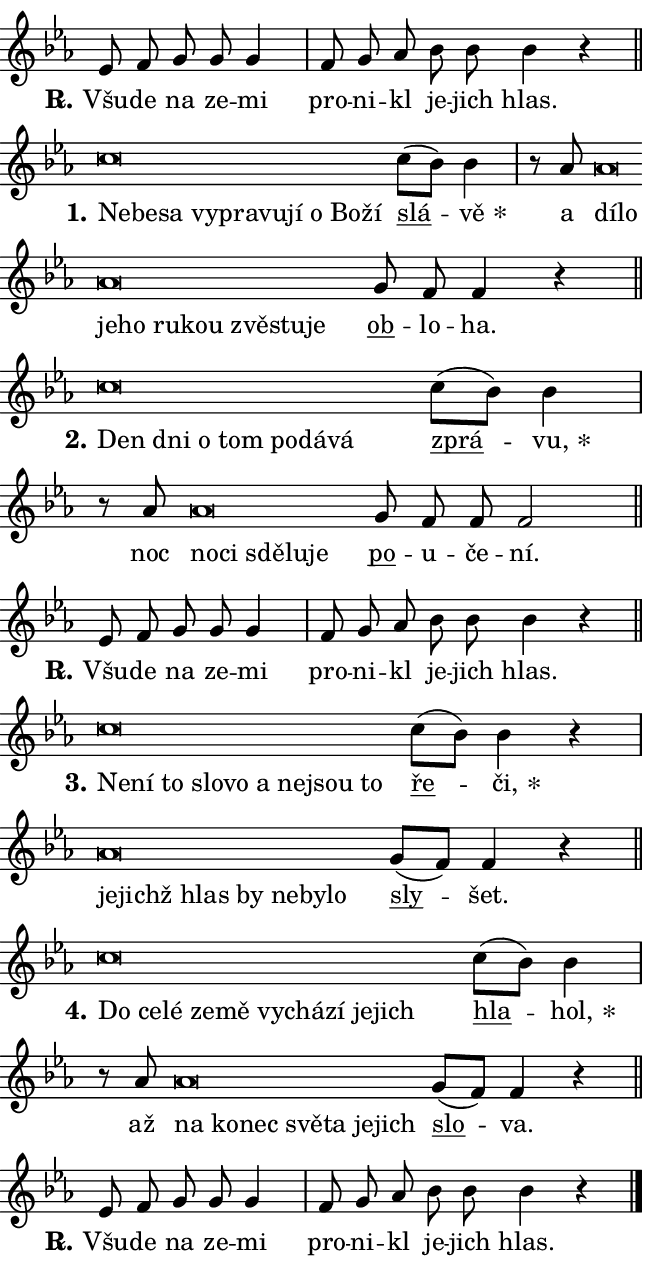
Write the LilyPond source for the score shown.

\version "2.24.0"
\header { tagline = "" }
\paper {
  indent = 0\cm
  top-margin = 0\cm
  right-margin = 0.13\cm % to fit lyric hyphens
  bottom-margin = 0\cm
  left-margin = 0\cm
  paper-width = 11\cm
  page-breaking = #ly:one-page-breaking
  system-system-spacing.basic-distance = #11
  score-system-spacing.basic-distance = #11
  ragged-last = ##f
}


%% Author: Thomas Morley
%% https://lists.gnu.org/archive/html/lilypond-user/2020-05/msg00002.html
#(define (line-position grob)
"Returns position of @var[grob} in current system:
   @code{'start}, if at first time-step
   @code{'end}, if at last time-step
   @code{'middle} otherwise
"
  (let* ((col (ly:item-get-column grob))
         (ln (ly:grob-object col 'left-neighbor))
         (rn (ly:grob-object col 'right-neighbor))
         (col-to-check-left (if (ly:grob? ln) ln col))
         (col-to-check-right (if (ly:grob? rn) rn col))
         (break-dir-left
           (and
             (ly:grob-property col-to-check-left 'non-musical #f)
             (ly:item-break-dir col-to-check-left)))
         (break-dir-right
           (and
             (ly:grob-property col-to-check-right 'non-musical #f)
             (ly:item-break-dir col-to-check-right))))
        (cond ((eqv? 1 break-dir-left) 'start)
              ((eqv? -1 break-dir-right) 'end)
              (else 'middle))))

#(define (tranparent-at-line-position vctor)
  (lambda (grob)
  "Relying on @code{line-position} select the relevant enry from @var{vctor}.
Used to determine transparency,"
    (case (line-position grob)
      ((end) (not (vector-ref vctor 0)))
      ((middle) (not (vector-ref vctor 1)))
      ((start) (not (vector-ref vctor 2))))))

noteHeadBreakVisibility =
#(define-music-function (break-visibility)(vector?)
"Makes @code{NoteHead}s transparent relying on @var{break-visibility}"
#{
  \override NoteHead.transparent =
    #(tranparent-at-line-position break-visibility)
#})

#(define delete-ledgers-for-transparent-note-heads
  (lambda (grob)
    "Reads whether a @code{NoteHead} is transparent.
If so this @code{NoteHead} is removed from @code{'note-heads} from
@var{grob}, which is supposed to be @code{LedgerLineSpanner}.
As a result ledgers are not printed for this @code{NoteHead}"
    (let* ((nhds-array (ly:grob-object grob 'note-heads))
           (nhds-list
             (if (ly:grob-array? nhds-array)
                 (ly:grob-array->list nhds-array)
                 '()))
           ;; Relies on the transparent-property being done before
           ;; Staff.LedgerLineSpanner.after-line-breaking is executed.
           ;; This is fragile ...
           (to-keep
             (remove
               (lambda (nhd)
                 (ly:grob-property nhd 'transparent #f))
               nhds-list)))
      ;; TODO find a better method to iterate over grob-arrays, similiar
      ;; to filter/remove etc for lists
      ;; For now rebuilt from scratch
      (set! (ly:grob-object grob 'note-heads)  '())
      (for-each
        (lambda (nhd)
          (ly:pointer-group-interface::add-grob grob 'note-heads nhd))
        to-keep))))

squashNotes = {
  \override NoteHead.X-extent = #'(-0.2 . 0.2)
  \override NoteHead.Y-extent = #'(-0.75 . 0)
  \override NoteHead.stencil =
    #(lambda (grob)
       (let ((pos (ly:grob-property grob 'staff-position)))
         (begin
           (if (< pos -7) (display "ERROR: Lower brevis then expected\n") (display ""))
           (if (<= pos -6) ly:text-interface::print ly:note-head::print))))
}
unSquashNotes = {
  \revert NoteHead.X-extent
  \revert NoteHead.Y-extent
  \revert NoteHead.stencil
}

hideNotes = \noteHeadBreakVisibility #begin-of-line-visible
unHideNotes = \noteHeadBreakVisibility #all-visible

% work-around for resetting accidentals
% https://lilypond.org/doc/v2.23/Documentation/notation/displaying-rhythms#unmetered-music
cadenzaMeasure = {
  \cadenzaOff
  \partial 1024 s1024
  \cadenzaOn
}

#(define-markup-command (accent layout props text) (markup?)
  "Underline accented syllable"
  (interpret-markup layout props
    #{\markup \override #'(offset . 4.3) \underline { #text }#}))

responsum = \markup \concat {
  "R" \hspace #-1.05 \path #0.1 #'((moveto 0 0.07) (lineto 0.9 0.8)) \hspace #0.05 "."
}

spaceSize = #0.6828661417322834 % exact space size for TeX Gyre Schola

\layout {
  \context {
    \Staff
    \remove "Time_signature_engraver"
    \override LedgerLineSpanner.after-line-breaking = #delete-ledgers-for-transparent-note-heads
  }
  \context {
    \Lyrics {
      \override LyricSpace.minimum-distance = \spaceSize
      \override LyricText.font-name = #"TeX Gyre Schola"
      \override LyricText.font-size = 1
      \override StanzaNumber.font-name = #"TeX Gyre Schola Bold"
      \override StanzaNumber.font-size = 1
    }
  }
  \context {
    \Score 
    \override NoteHead.text =
      #(lambda (grob) 
        (let ((pos (ly:grob-property grob 'staff-position)))
          #{\markup {
            \combine
              \halign #-0.55 \raise #(if (= pos -6) 0 0.5) \override #'(thickness . 2) \draw-line #'(3.2 . 0)
              \musicglyph "noteheads.sM1"
          }#}))
  }
}

% magnetic-lyrics.ily
%
%   written by
%     Jean Abou Samra <jean@abou-samra.fr>
%     Werner Lemberg <wl@gnu.org>
%
%   adapted by
%     Jiri Hon <jiri.hon@gmail.com>
%
% Version 2022-Apr-15

% https://www.mail-archive.com/lilypond-user@gnu.org/msg149350.html

#(define (Left_hyphen_pointer_engraver context)
   "Collect syllable-hyphen-syllable occurrences in lyrics and store
them in properties.  This engraver only looks to the left.  For
example, if the lyrics input is @code{foo -- bar}, it does the
following.

@itemize @bullet
@item
Set the @code{text} property of the @code{LyricHyphen} grob between
@q{foo} and @q{bar} to @code{foo}.

@item
Set the @code{left-hyphen} property of the @code{LyricText} grob with
text @q{foo} to the @code{LyricHyphen} grob between @q{foo} and
@q{bar}.
@end itemize

Use this auxiliary engraver in combination with the
@code{lyric-@/text::@/apply-@/magnetic-@/offset!} hook."
   (let ((hyphen #f)
         (text #f))
     (make-engraver
      (acknowledgers
       ((lyric-syllable-interface engraver grob source-engraver)
        (set! text grob)))
      (end-acknowledgers
       ((lyric-hyphen-interface engraver grob source-engraver)
        ;(when (not (grob::has-interface grob 'lyric-space-interface))
          (set! hyphen grob)));)
      ((stop-translation-timestep engraver)
       (when (and text hyphen)
         (ly:grob-set-object! text 'left-hyphen hyphen))
       (set! text #f)
       (set! hyphen #f)))))

#(define (lyric-text::apply-magnetic-offset! grob)
   "If the space between two syllables is less than the value in
property @code{LyricText@/.details@/.squash-threshold}, move the right
syllable to the left so that it gets concatenated with the left
syllable.

Use this function as a hook for
@code{LyricText@/.after-@/line-@/breaking} if the
@code{Left_@/hyphen_@/pointer_@/engraver} is active."
   (let ((hyphen (ly:grob-object grob 'left-hyphen #f)))
     (when hyphen
       (let ((left-text (ly:spanner-bound hyphen LEFT)))
         (when (grob::has-interface left-text 'lyric-syllable-interface)
           (let* ((common (ly:grob-common-refpoint grob left-text X))
                  (this-x-ext (ly:grob-extent grob common X))
                  (left-x-ext
                   (begin
                     ;; Trigger magnetism for left-text.
                     (ly:grob-property left-text 'after-line-breaking)
                     (ly:grob-extent left-text common X)))
                  ;; `delta` is the gap width between two syllables.
                  (delta (- (interval-start this-x-ext)
                            (interval-end left-x-ext)))
                  (details (ly:grob-property grob 'details))
                  (threshold (assoc-get 'squash-threshold details 0.2)))
             (when (< delta threshold)
               (let* (;; We have to manipulate the input text so that
                      ;; ligatures crossing syllable boundaries are not
                      ;; disabled.  For languages based on the Latin
                      ;; script this is essentially a beautification.
                      ;; However, for non-Western scripts it can be a
                      ;; necessity.
                      (lt (ly:grob-property left-text 'text))
                      (rt (ly:grob-property grob 'text))
                      (is-space (grob::has-interface hyphen 'lyric-space-interface))
                      (space (if is-space " " ""))
                      (extra-delta (if is-space spaceSize 0))
                      ;; Append new syllable.
                      (ltrt-space (if (and (string? lt) (string? rt))
                                (string-append lt space rt)
                                (make-concat-markup (list lt space rt))))
                      ;; Right-align `ltrt` to the right side.
                      (ltrt-space-markup (grob-interpret-markup
                               grob
                               (make-translate-markup
                                (cons (interval-length this-x-ext) 0)
                                (make-right-align-markup ltrt-space)))))
                 (begin
                   ;; Don't print `left-text`.
                   (ly:grob-set-property! left-text 'stencil #f)
                   ;; Set text and stencil (which holds all collected
                   ;; syllables so far) and shift it to the left.
                   (ly:grob-set-property! grob 'text ltrt-space)
                   (ly:grob-set-property! grob 'stencil ltrt-space-markup)
                   (ly:grob-translate-axis! grob (- (- delta extra-delta)) X))))))))))


#(define (lyric-hyphen::displace-bounds-first grob)
   ;; Make very sure this callback isn't triggered too early.
   (let ((left (ly:spanner-bound grob LEFT))
         (right (ly:spanner-bound grob RIGHT)))
     (ly:grob-property left 'after-line-breaking)
     (ly:grob-property right 'after-line-breaking)
     (ly:lyric-hyphen::print grob)))

squashThreshold = #0.4

\layout {
  \context {
    \Lyrics
    \consists #Left_hyphen_pointer_engraver
    \override LyricText.after-line-breaking =
      #lyric-text::apply-magnetic-offset!
    \override LyricHyphen.stencil = #lyric-hyphen::displace-bounds-first
    \override LyricText.details.squash-threshold = \squashThreshold
    \override LyricHyphen.minimum-distance = 0
    \override LyricHyphen.minimum-length = \squashThreshold
  }
}

squashText = \override LyricText.details.squash-threshold = 9999
unSquashText = \override LyricText.details.squash-threshold = \squashThreshold

leftText = \override LyricText.self-alignment-X = #LEFT
unLeftText = \revert LyricText.self-alignment-X

starOffset = #(lambda (grob) 
                (let ((x_offset (ly:self-alignment-interface::aligned-on-x-parent grob)))
                  (if (= x_offset 0) 0 (+ x_offset 1.2))))

star = #(define-music-function (syllable)(string?)
"Append star separator at the end of a syllable"
#{
  \once \override LyricText.X-offset = #starOffset
  \lyricmode { \markup {
    #syllable
    \override #'((font-name . "TeX Gyre Schola Bold")) \hspace #0.2 \lower #0.65 \larger "*"
  } }
#})

starAccent = #(define-music-function (syllable)(string?)
"Append star separator at the end of a syllable and make accent"
#{
  \once \override LyricText.X-offset = #starOffset
  \lyricmode { \markup {
    \accent #syllable
    \override #'((font-name . "TeX Gyre Schola Bold")) \hspace #0.2 \lower #0.65 \larger "*"
  } }
#})

breath = #(define-music-function (syllable)(string?)
"Append breathing indicator at the end of a syllable"
#{
  \lyricmode { \markup { #syllable "+" } }
#})

optionalBreath = #(define-music-function (syllable)(string?)
"Append optional breathing indicator at the end of a syllable"
#{
  \lyricmode { \markup { #syllable "(+)" } }
#})


\score {
    <<
        \new Voice = "melody" { \cadenzaOn \key es \major \relative { es'8 f g g g4 \cadenzaMeasure \bar "|" f8 g as bes bes bes4 r \cadenzaMeasure \bar "||" \break } }
        \new Lyrics \lyricsto "melody" { \lyricmode { \set stanza = \responsum
Všu -- de na ze -- mi pro -- ni -- kl je -- jich hlas. } }
    >>
    \layout {}
}

\score {
    <<
        \new Voice = "melody" { \cadenzaOn \key es \major \relative { \squashNotes c''\breve*1/16 \hideNotes \breve*1/16 \bar "" \breve*1/16 \bar "" \breve*1/16 \bar "" \breve*1/16 \bar "" \breve*1/16 \bar "" \breve*1/16 \bar "" \breve*1/16 \bar "" \breve*1/16 \breve*1/16 \bar "" \unHideNotes \unSquashNotes \bar "" c8[( bes)] bes4 \cadenzaMeasure \bar "|" r8 as8 \squashNotes as\breve*1/16 \hideNotes \breve*1/16 \bar "" \breve*1/16 \bar "" \breve*1/16 \bar "" \breve*1/16 \bar "" \breve*1/16 \bar "" \breve*1/16 \bar "" \breve*1/16 \breve*1/16 \bar "" \unHideNotes \unSquashNotes \bar "" g8 f f4 r \cadenzaMeasure \bar "||" \break } }
        \new Lyrics \lyricsto "melody" { \lyricmode { \set stanza = "1."
\leftText Ne -- \squashText be -- sa vy -- pra -- vu -- jí o Bo -- ží \unLeftText \unSquashText \markup \accent slá -- \star vě a \leftText dí -- \squashText lo je -- ho ru -- kou zvě -- stu -- je \unLeftText \unSquashText \markup \accent ob -- lo -- ha. } }
    >>
    \layout {}
}

\score {
    <<
        \new Voice = "melody" { \cadenzaOn \key es \major \relative { \squashNotes c''\breve*1/16 \hideNotes \breve*1/16 \bar "" \breve*1/16 \bar "" \breve*1/16 \bar "" \breve*1/16 \bar "" \breve*1/16 \breve*1/16 \bar "" \unHideNotes \unSquashNotes \bar "" c8[( bes)] bes4 \cadenzaMeasure \bar "|" r8 as8 \squashNotes as\breve*1/16 \hideNotes \breve*1/16 \bar "" \breve*1/16 \bar "" \breve*1/16 \breve*1/16 \bar "" \unHideNotes \unSquashNotes \bar "" g8 f f f2 \cadenzaMeasure \bar "||" \break } }
        \new Lyrics \lyricsto "melody" { \lyricmode { \set stanza = "2."
\leftText Den \squashText dni o tom po -- dá -- vá \unLeftText \unSquashText \markup \accent zprá -- \star vu, noc \leftText no -- \squashText ci sdě -- lu -- je \unLeftText \unSquashText \markup \accent po -- u -- če -- ní. } }
    >>
    \layout {}
}

\score {
    <<
        \new Voice = "melody" { \cadenzaOn \key es \major \relative { es'8 f g g g4 \cadenzaMeasure \bar "|" f8 g as bes bes bes4 r \cadenzaMeasure \bar "||" \break } }
        \new Lyrics \lyricsto "melody" { \lyricmode { \set stanza = \responsum
Všu -- de na ze -- mi pro -- ni -- kl je -- jich hlas. } }
    >>
    \layout {}
}

\score {
    <<
        \new Voice = "melody" { \cadenzaOn \key es \major \relative { \squashNotes c''\breve*1/16 \hideNotes \breve*1/16 \bar "" \breve*1/16 \bar "" \breve*1/16 \bar "" \breve*1/16 \bar "" \breve*1/16 \bar "" \breve*1/16 \bar "" \breve*1/16 \breve*1/16 \bar "" \unHideNotes \unSquashNotes \bar "" c8[( bes)] bes4 r \cadenzaMeasure \bar "|" \squashNotes as\breve*1/16 \hideNotes \breve*1/16 \bar "" \breve*1/16 \bar "" \breve*1/16 \bar "" \breve*1/16 \bar "" \breve*1/16 \breve*1/16 \bar "" \unHideNotes \unSquashNotes \bar "" g8[( f)] f4 r \cadenzaMeasure \bar "||" \break } }
        \new Lyrics \lyricsto "melody" { \lyricmode { \set stanza = "3."
\leftText Ne -- \squashText ní to slo -- vo a nej -- sou to \unLeftText \unSquashText \markup \accent ře -- \star či, \leftText je -- \squashText jichž hlas by ne -- by -- lo \unLeftText \unSquashText \markup \accent sly -- šet. } }
    >>
    \layout {}
}

\score {
    <<
        \new Voice = "melody" { \cadenzaOn \key es \major \relative { \squashNotes c''\breve*1/16 \hideNotes \breve*1/16 \bar "" \breve*1/16 \bar "" \breve*1/16 \bar "" \breve*1/16 \bar "" \breve*1/16 \bar "" \breve*1/16 \bar "" \breve*1/16 \bar "" \breve*1/16 \breve*1/16 \bar "" \unHideNotes \unSquashNotes \bar "" c8[( bes)] bes4 \cadenzaMeasure \bar "|" r8 as8 \squashNotes as\breve*1/16 \hideNotes \breve*1/16 \bar "" \breve*1/16 \bar "" \breve*1/16 \bar "" \breve*1/16 \bar "" \breve*1/16 \breve*1/16 \bar "" \unHideNotes \unSquashNotes \bar "" g8[( f)] f4 r \cadenzaMeasure \bar "||" \break } }
        \new Lyrics \lyricsto "melody" { \lyricmode { \set stanza = "4."
\leftText Do \squashText ce -- lé ze -- mě vy -- chá -- zí je -- jich \unLeftText \unSquashText \markup \accent hla -- \star hol, až \leftText na \squashText ko -- nec svě -- ta je -- jich \unLeftText \unSquashText \markup \accent slo -- va. } }
    >>
    \layout {}
}

\score {
    <<
        \new Voice = "melody" { \cadenzaOn \key es \major \relative { es'8 f g g g4 \cadenzaMeasure \bar "|" f8 g as bes bes bes4 r \cadenzaMeasure \bar "||" \break } \bar "|." }
        \new Lyrics \lyricsto "melody" { \lyricmode { \set stanza = \responsum
Všu -- de na ze -- mi pro -- ni -- kl je -- jich hlas. } }
    >>
    \layout {}
}
